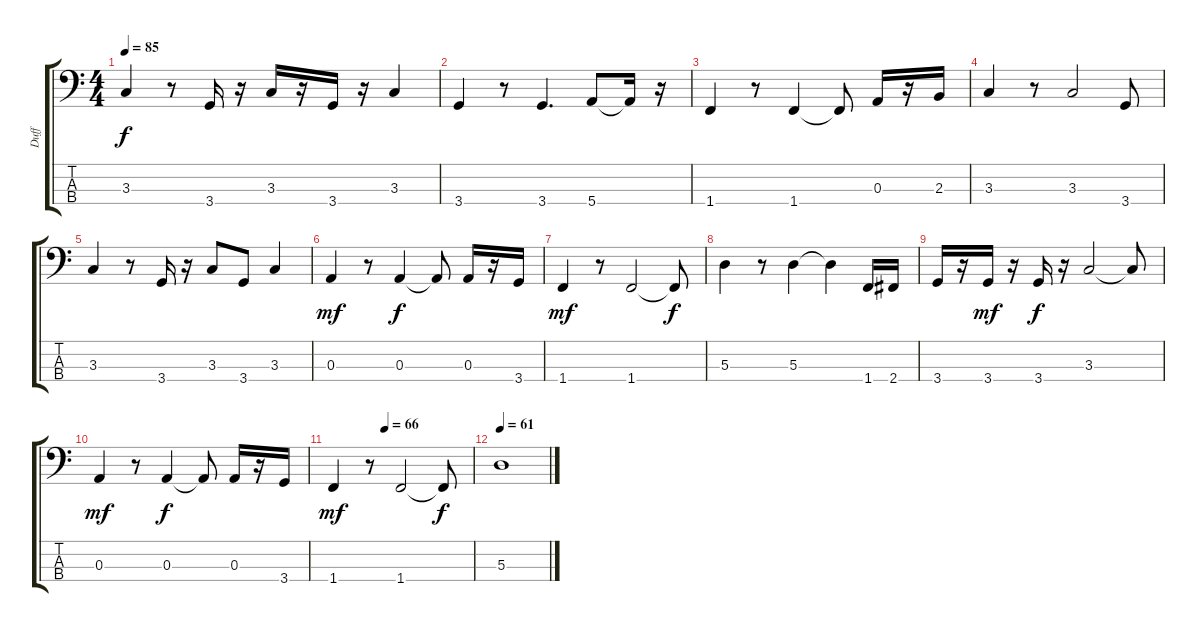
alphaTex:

\track ("Duff" "Duff") {instrument electricbassfinger}
\staff {score tabs}
\tuning (G2 D2 A1 E1) {hide}
\ts (4 4)
\tempo 85
\clef f4
\ks c
3.3.4{dy f} r.8 3.4.16 r.16 3.3.16 r.16 3.4.16 r.16 3.3.4 |
3.4.4 r.8 3.4.4{d} 5.4.8 5.4{t}.16 r.16 |
1.4.4 r.8 1.4.4 1.4{t}.8 0.3.16 r.16 2.3.16 |
3.3.4 r.8 3.3.2 3.4.8 |
3.3.4 r.8 3.4.16 r.16 3.3.8 3.4.8 3.3.4 |
0.3.4{dy mf} r.8 0.3.4{dy f} 0.3{t}.8 0.3.16 r.16 3.4.16 |
1.4.4{dy mf} r.8 1.4.2 1.4{t}.8{dy f} |
5.3.4 r.8 5.3.4 5.3{t}.4 1.4.16 2.4.16 |
3.4.16 r.16 3.4.16{dy mf} r.16 3.4.16{dy f} r.16 3.3.2 3.3{t}.8 |
0.3.4{dy mf} r.8 0.3.4{dy f} 0.3{t}.8 0.3.16 r.16 3.4.16 |
\tempo (66 0.375)
1.4.4{dy mf} r.8 1.4.2 1.4{t}.8{dy f} |
\tempo 61
5.3.1
